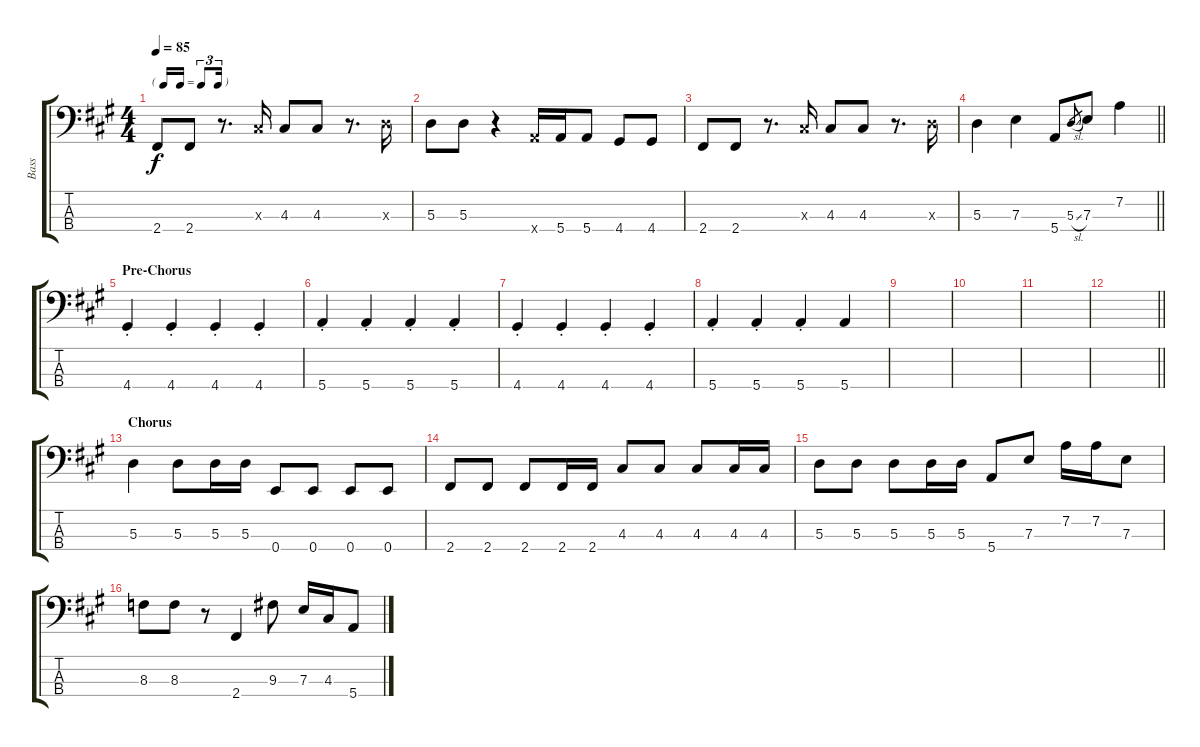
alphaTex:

\track ("Bass" "Bass") {instrument electricbassfinger}
\staff {score tabs}
\tuning (G2 D2 A1 E1) {hide}
\ts (4 4)
\tf triplet16th
\tempo 85
\clef f4
\ks a
2.4.8{dy f} 2.4.8 r.8{d} 4.3{x}.16 4.3.8 4.3.8 r.8{d} 5.3{x}.16 |
5.3.8 5.3.8 r.4 5.4{x}.16 5.4.16 5.4.8 4.4.8 4.4.8 |
2.4.8 2.4.8 r.8{d} 4.3{x}.16 4.3.8 4.3.8 r.8{d} 5.3{x}.16 |
\barLineRight lightlight
5.3.4 7.3.4 5.4.8 5.3{sl}.8{gr} 7.3.8 7.2.4 |
\section ("" "Pre-Chorus")
4.4{st}.4 4.4{st}.4 4.4{st}.4 4.4{st}.4 |
5.4{st}.4 5.4{st}.4 5.4{st}.4 5.4{st}.4 |
4.4{st}.4 4.4{st}.4 4.4{st}.4 4.4{st}.4 |
5.4{st}.4 5.4{st}.4 5.4{st}.4 5.4.4 |
|
|
|
\barLineRight lightlight
|
\section ("" "Chorus")
5.3.4 5.3.8 5.3.16 5.3.16 0.4.8 0.4.8 0.4.8 0.4.8 |
2.4.8 2.4.8 2.4.8 2.4.16 2.4.16 4.3.8 4.3.8 4.3.8 4.3.16 4.3.16 |
5.3.8 5.3.8 5.3.8 5.3.16 5.3.16 5.4.8 7.3.8 7.2.16 7.2.16 7.3.8 |
8.3.8 8.3.8 r.8 2.4.4 9.3.8 7.3.16 4.3.16 5.4.8
